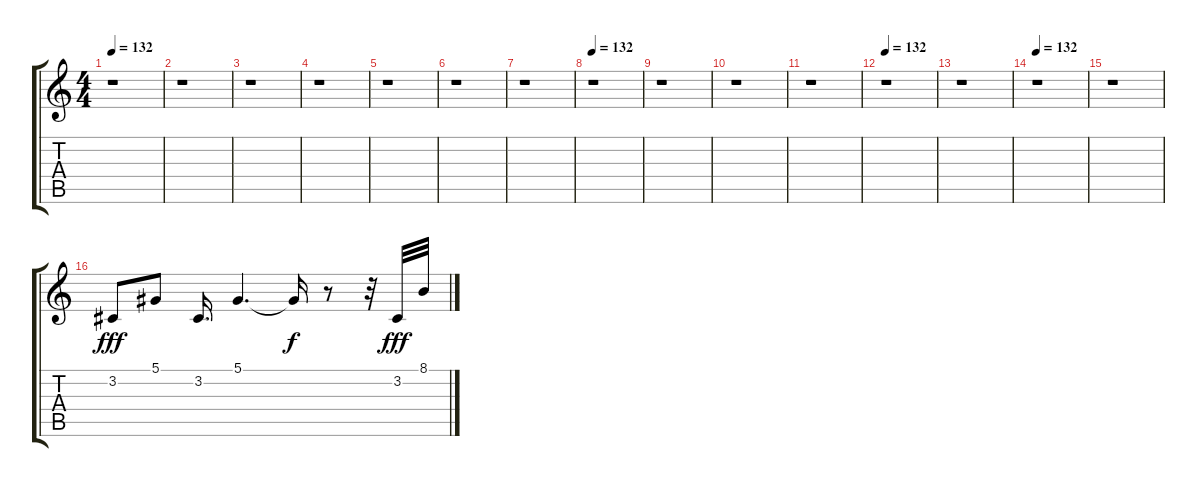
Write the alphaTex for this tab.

\track "" {instrument fx2soundtrack}
\staff {score tabs}
\tuning (Eb4 Bb3 Gb3 Db3 Ab2 Eb2) {hide}
\ts (4 4)
\tempo 132
\clef g2
\ks c
r.1{dy f} |
r.1 |
r.1 |
r.1 |
r.1 |
r.1 |
r.1 |
\tempo 132
r.1 |
r.1 |
r.1 |
r.1 |
\tempo 132
r.1 |
r.1 |
\tempo 132
r.1 |
r.1 |
3.2.8{dy fff volume 16 instrument overdrivenguitar} 5.1.8 3.2.16{d} 5.1.4{d} 5.1{t}.16{dy f} r.8 r.32 3.2.32{dy fff} 8.1.32
